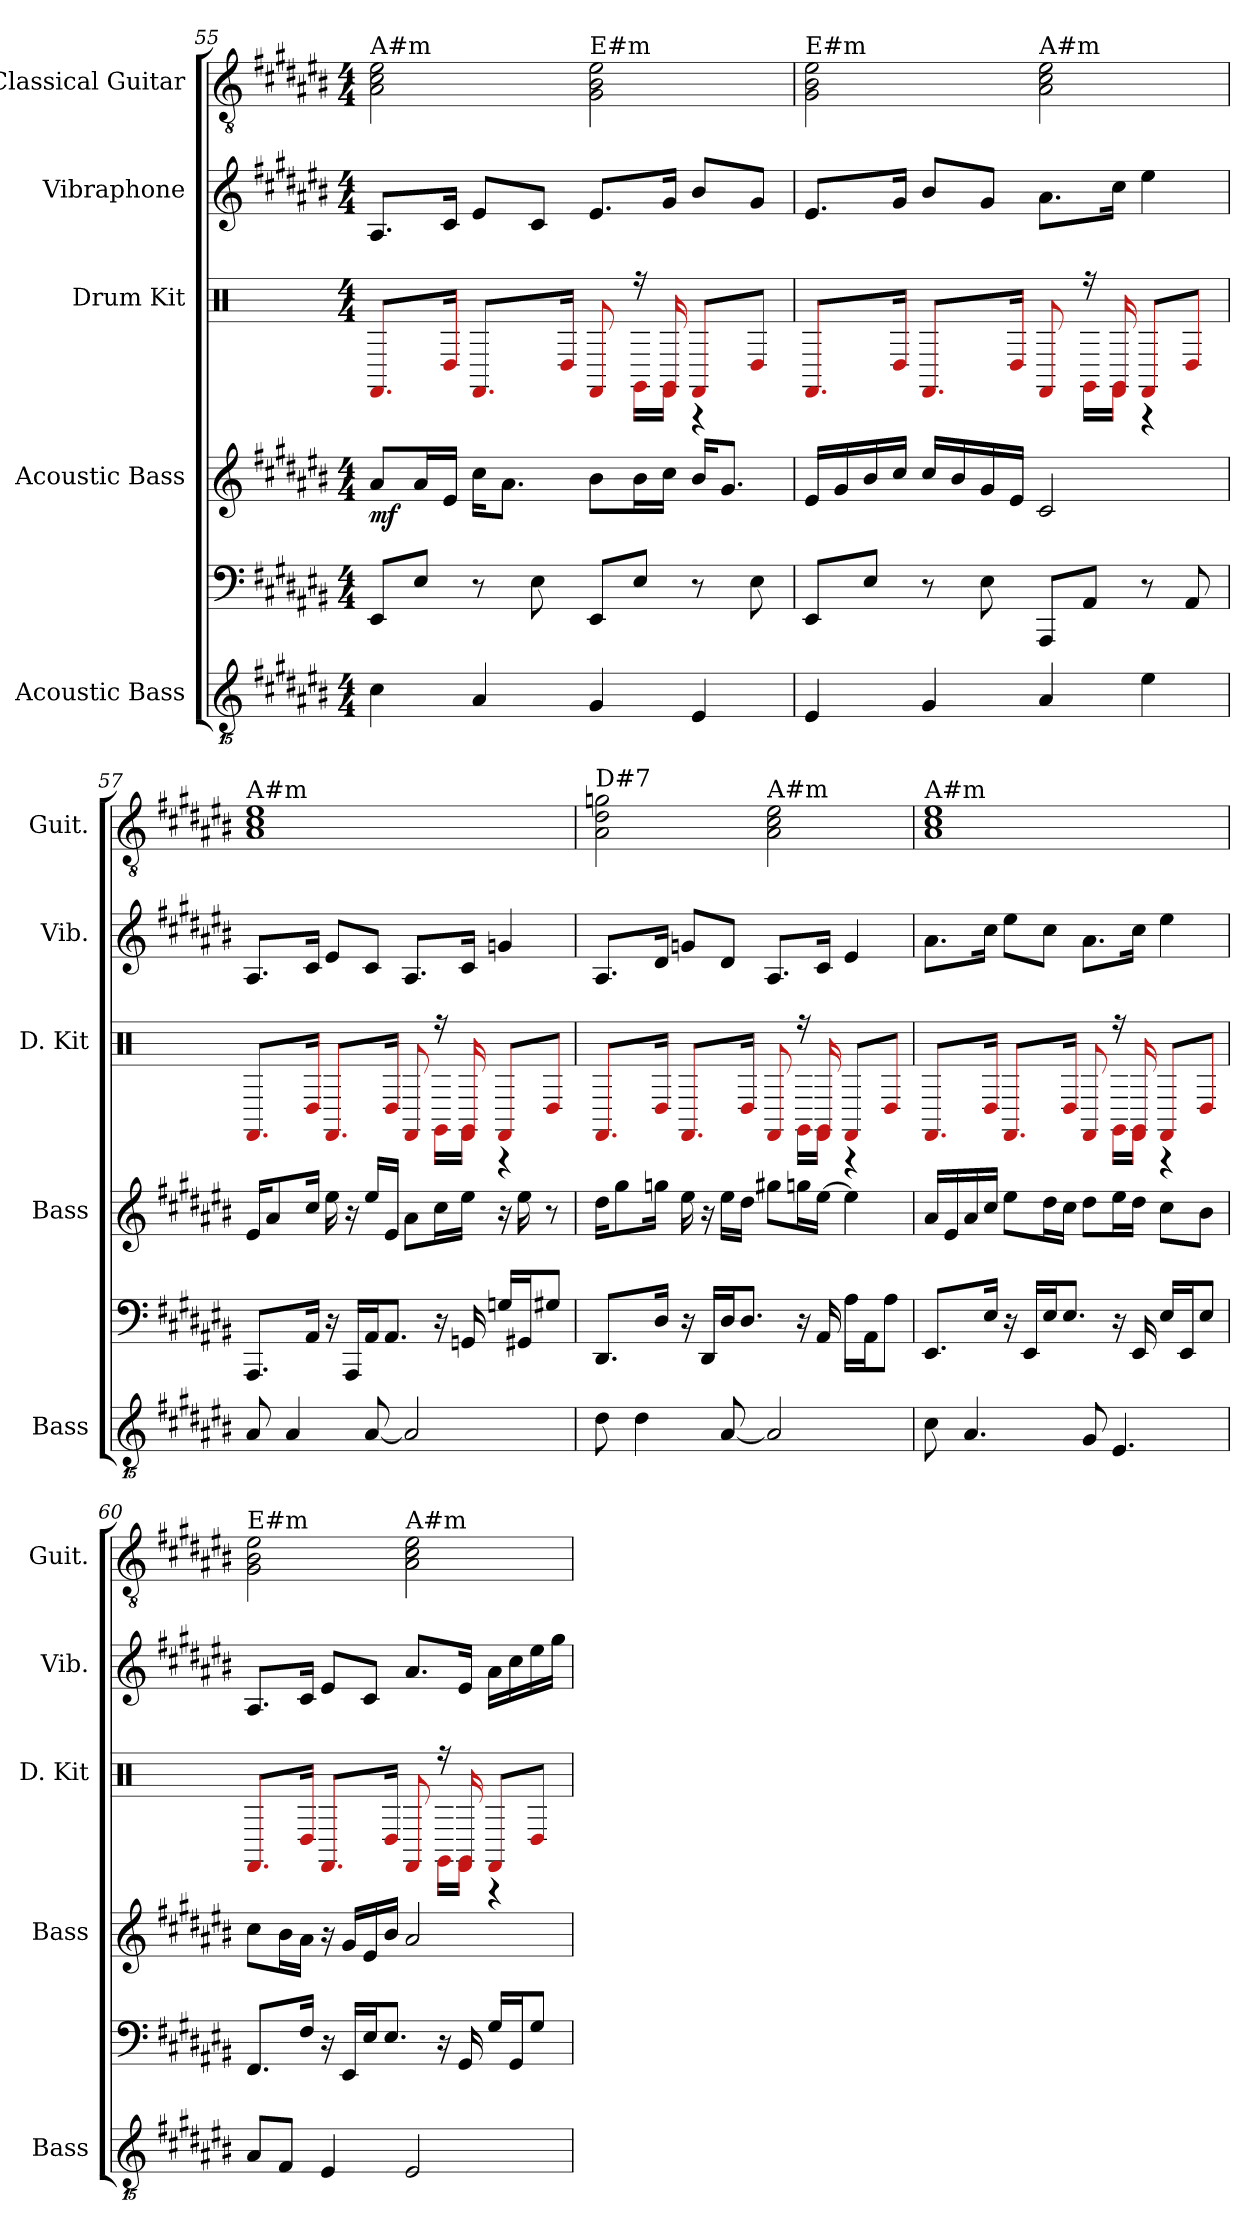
**kern	**kern	**kern	**dynam	**kern	**kern	**kern
*part5	*part5	*part4	*part4	*part3	*part2	*part1
*staff6	*staff5	*staff4	*staff4	*staff3	*staff2	*staff1
*I"Acoustic Bass	*	*I"Acoustic Bass	*	*I"Drum Kit	*I"Vibraphone	*I"Classical Guitar
*I'Bass	*	*I'Bass	*	*I'D. Kit	*I'Vib.	*I'Guit.
*clefGvv2	*clefF4	*clefG2	*	*clefX	*clefG2	*clefGv2
*ITrd7c12	*	*	*	*	*	*
*k[f#c#g#d#a#e#b#]	*k[f#c#g#d#a#e#b#]	*k[f#c#g#d#a#e#b#]	*	*	*k[f#c#g#d#a#e#b#]	*k[f#c#g#d#a#e#b#]
*M4/4	*M4/4	*M4/4	*	*M4/4	*M4/4	*M4/4
=55	=55	=55	=55	=55	=55	=55
*	*	*	*	*^	*	*
!	!	!	!	!	!	!	!LO:TX:t=A#m
4CC#	8EE#L	8a#L	mf	8.FF/L	2ryy	8.A#L	2A# 2c# 2e#
.	8E#J	16a#L	.	.	.	.	.
.	.	16e#JJ	.	16D/Jk	.	16c#Jk	.
4AAA#	8r	16cc#KL	.	8.FF/L	.	8e#L	.
.	.	8.a#J	.	.	.	.	.
.	8E#	.	.	.	.	8c#J	.
.	.	.	.	16D/Jk	.	.	.
!	!	!	!	!	!	!	!LO:TX:t=E#m
4GGG#	8EE#L	8b#L	.	8FF/	8ryy	8.e#L	2G# 2B# 2e#
.	8E#J	16b#L	.	16r	16GG#\LL	.	.
.	.	16cc#JJ	.	16FF/	16GG#\JJ	16g#Jk	.
4EEE#	8r	16b#KL	.	8FF/L	4r	8b#L	.
.	.	8.g#J	.	.	.	.	.
.	8E#	.	.	8D/J	.	8g#J	.
!!LO:LB:g=z
=56	=56	=56	=56	=56	=56	=56	=56
!	!	!	!	!	!	!	!LO:TX:t=E#m
4EEE#	8EE#L	16e#LL	.	8.FF/L	2ryy	8.e#L	2G# 2B# 2e#
.	.	16g#	.	.	.	.	.
.	8E#J	16b#	.	.	.	.	.
.	.	16cc#JJ	.	16D/Jk	.	16g#Jk	.
4GGG#	8r	16cc#LL	.	8.FF/L	.	8b#L	.
.	.	16b#	.	.	.	.	.
.	8E#	16g#	.	.	.	8g#J	.
.	.	16e#JJ	.	16D/Jk	.	.	.
!	!	!	!	!	!	!	!LO:TX:t=A#m
4AAA#	8AAA#L	2c#	.	8FF/	8ryy	8.a#L	2A# 2c# 2e#
.	8AA#J	.	.	16r	16GG#\LL	.	.
.	.	.	.	16FF/	16GG#\JJ	16cc#Jk	.
4EE#	8r	.	.	8FF/L	4r	4ee#	.
.	8AA#	.	.	8D/J	.	.	.
=57	=57	=57	=57	=57	=57	=57	=57
!	!	!	!	!	!	!	!LO:TX:t=A#m
8AAA#	8.AAA#L	16e#KL	.	8.FF/L	2ryy	8.A#L	1A# 1c# 1e#
.	.	8a#	.	.	.	.	.
4AAA#	.	.	.	.	.	.	.
.	16AA#Jk	16cc#Jk	.	16D/Jk	.	16c#Jk	.
.	16r	16ee#	.	8.FF/L	.	8e#L	.
.	16AAA#LL	16r	.	.	.	.	.
[8AAA#	16AA#J	16ee#LL	.	.	.	8c#J	.
.	8.AA#J	16e#JJ	.	16D/Jk	.	.	.
2AAA#]	.	8a#L	.	8FF/	8ryy	8.A#L	.
.	16r	16cc#L	.	16r	16GG#\LL	.	.
.	16GGn	16ee#JJ	.	16FF/	16GG#\JJ	16c#Jk	.
.	16GnLL	16r	.	8FF/L	4r	4gn	.
.	16GG#XJ	16ee#	.	.	.	.	.
.	8G#XJ	8r	.	8D/J	.	.	.
!!LO:PB:g=z
=58	=58	=58	=58	=58	=58	=58	=58
!	!	!	!	!	!	!	!LO:TX:t=D#7
8DD#	8.DD#L	16dd#KL	.	8.FF/L	2ryy	8.A#L	2A# 2d# 2gn
.	.	8gg#	.	.	.	.	.
4DD#	.	.	.	.	.	.	.
.	16D#Jk	16ggnJk	.	16D/Jk	.	16d#Jk	.
.	16r	16ee#	.	8.FF/L	.	8gnL	.
.	16DD#LL	16r	.	.	.	.	.
[8AAA#	16D#J	16ee#LL	.	.	.	8d#J	.
.	8.D#J	16dd#JJ	.	16D/Jk	.	.	.
!	!	!	!	!	!	!	!LO:TX:t=A#m
2AAA#]	.	8gg#XL	.	8FF/	8ryy	8.A#L	2A# 2c# 2e#
.	16r	16ggnL	.	16r	16GG#\LL	.	.
.	16AA#	[16ee#JJ	.	16FF/	16GG#\JJ	16c#Jk	.
.	16A#LL	4ee#]	.	8FF/L	4r	4e#	.
.	16AA#J	.	.	.	.	.	.
.	8A#J	.	.	8D/J	.	.	.
=59	=59	=59	=59	=59	=59	=59	=59
!	!	!	!	!	!	!	!LO:TX:t=A#m
8CC#	8.EE#L	16a#LL	.	8.FF/L	2ryy	8.a#L	1A# 1c# 1e#
.	.	16e#	.	.	.	.	.
4.AAA#	.	16a#	.	.	.	.	.
.	16E#Jk	16cc#JJ	.	16D/Jk	.	16cc#Jk	.
.	16r	8ee#L	.	8.FF/L	.	8ee#L	.
.	16EE#LL	.	.	.	.	.	.
.	16E#J	16dd#L	.	.	.	8cc#J	.
.	8.E#J	16cc#JJ	.	16D/Jk	.	.	.
8GGG#	.	8dd#L	.	8FF/	8ryy	8.a#L	.
4.EEE#	16r	16ee#L	.	16r	16GG#\LL	.	.
.	16EE#	16dd#JJ	.	16FF/	16GG#\JJ	16cc#Jk	.
.	16E#LL	8cc#L	.	8FF/L	4r	4ee#	.
.	16EE#J	.	.	.	.	.	.
.	8E#J	8b#J	.	8D/J	.	.	.
!!LO:LB:g=z
=60	=60	=60	=60	=60	=60	=60	=60
!	!	!	!	!	!	!	!LO:TX:t=E#m
8AAA#L	8.FF#L	8cc#L	.	8.FF/L	2ryy	8.A#L	2G# 2B# 2e#
8FFF#J	.	16b#L	.	.	.	.	.
.	16F#Jk	16a#JJ	.	16D/Jk	.	16c#Jk	.
4EEE#	16r	16r	.	8.FF/L	.	8e#L	.
.	16EE#LL	16g#LL	.	.	.	.	.
.	16E#J	16e#	.	.	.	8c#J	.
.	8.E#J	16b#JJ	.	16D/Jk	.	.	.
!	!	!	!	!	!	!	!LO:TX:t=A#m
2EEE#	.	2a#	.	8FF/	8ryy	8.a#L	2A# 2c# 2e#
.	16r	.	.	16r	16GG#\LL	.	.
.	16GG#	.	.	16FF/	16GG#\JJ	16e#Jk	.
.	16G#LL	.	.	8FF/L	4r	16a#LL	.
.	16GG#J	.	.	.	.	16cc#	.
.	8G#J	.	.	8D/J	.	16ee#	.
.	.	.	.	.	.	16gg#JJ	.
*	*	*	*	*v	*v	*	*
=	=	=	=	=	=	=
*-	*-	*-	*-	*-	*-	*-
